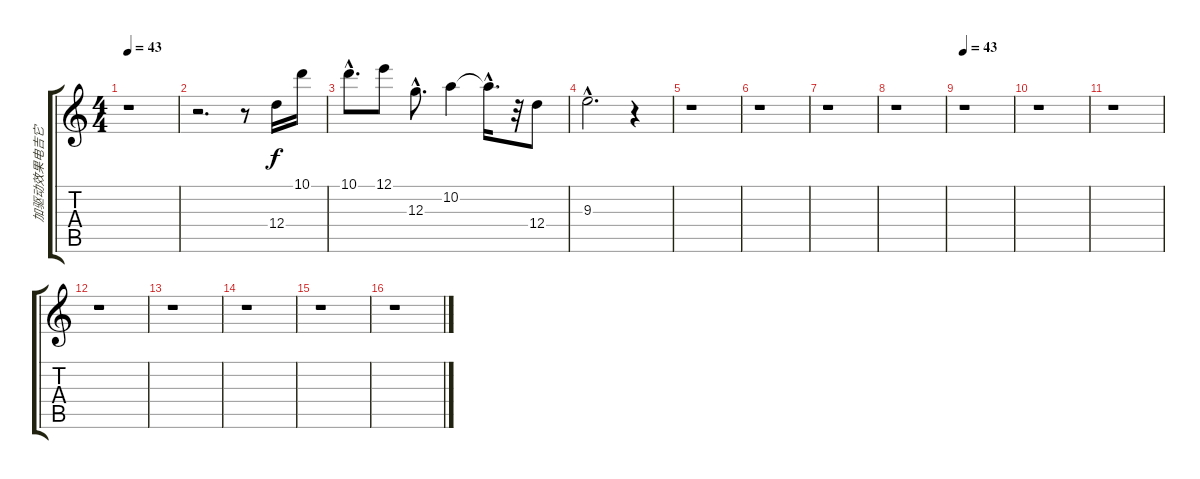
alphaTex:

\track ("加驱动效果电吉它" "加驱动效果电吉它") {instrument overdrivenguitar}
\staff {score tabs}
\tuning (E4 B3 G3 D3 A2 E2) {hide}
\ts (4 4)
\tempo 43
\clef g2
\ks c
r.1{dy f instrument overdrivenguitar} |
r.2{d} r.8 12.4.16 10.1.16 |
10.1{hac}.8{d} 12.1.8 12.3{hac}.8{d} 10.2.4 10.2{hac t}.16{d} r.32 12.4.8 |
9.3{hac}.2{d} r.4 |
r.1 |
r.1 |
r.1 |
r.1 |
\tempo 43
r.1 |
r.1 |
r.1 |
r.1 |
r.1 |
r.1 |
r.1 |
r.1
